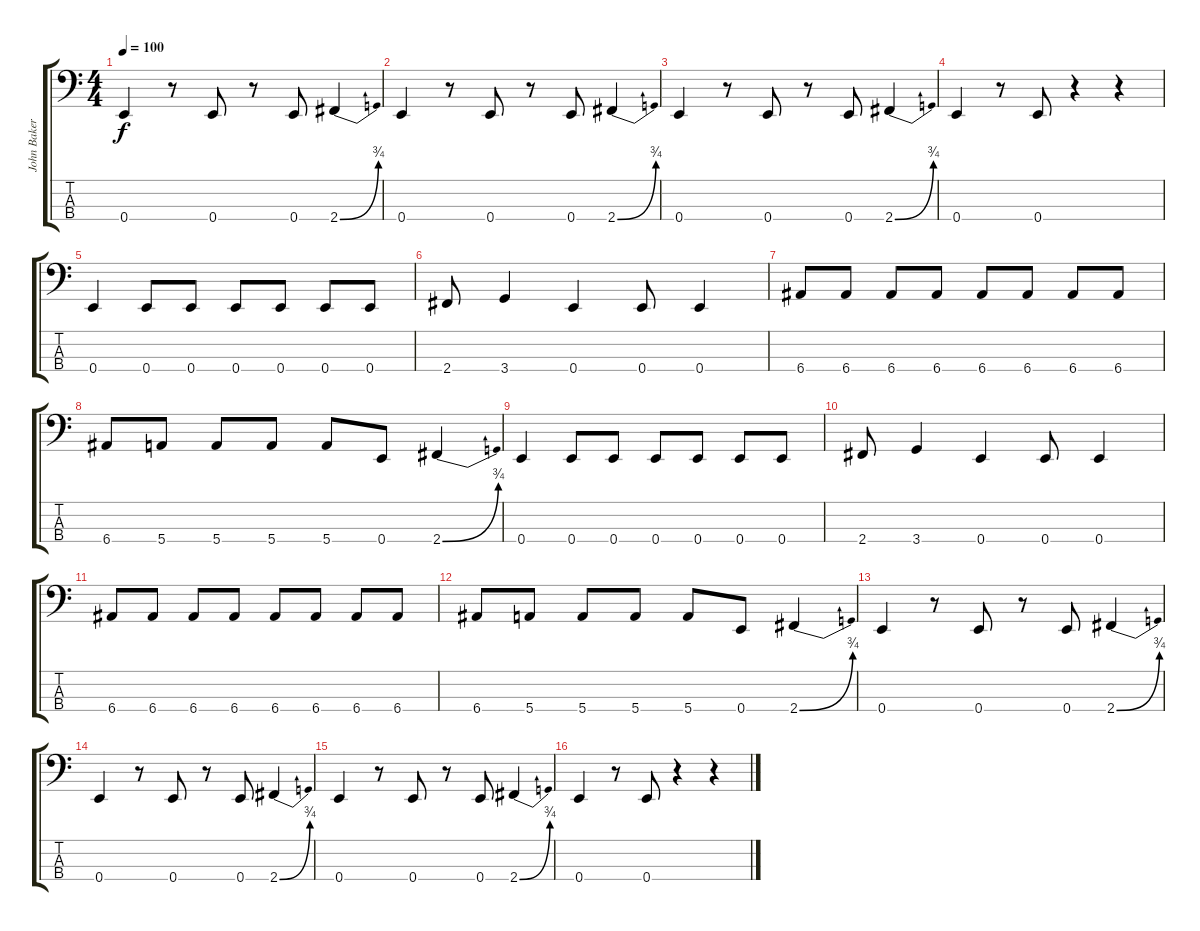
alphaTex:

\track ("John Baker Saunders" "John Baker") {instrument electricbassfinger}
\staff {score tabs}
\tuning (G2 D2 A1 E1) {hide}
\ts (4 4)
\tempo 100
\clef f4
\ks c
0.4.4{dy f} r.8 0.4.8 r.8 0.4.8 2.4{be (bend 0 0 60 3)}.4 |
0.4.4 r.8 0.4.8 r.8 0.4.8 2.4{be (bend 0 0 60 3)}.4 |
0.4.4 r.8 0.4.8 r.8 0.4.8 2.4{be (bend 0 0 60 3)}.4 |
0.4.4 r.8 0.4.8 r.4 r.4 |
0.4.4 0.4.8 0.4.8 0.4.8 0.4.8 0.4.8 0.4.8 |
2.4.8 3.4.4 0.4.4 0.4.8 0.4.4 |
6.4.8 6.4.8 6.4.8 6.4.8 6.4.8 6.4.8 6.4.8 6.4.8 |
6.4.8 5.4.8 5.4.8 5.4.8 5.4.8 0.4.8 2.4{be (bend 0 0 60 3)}.4 |
0.4.4 0.4.8 0.4.8 0.4.8 0.4.8 0.4.8 0.4.8 |
2.4.8 3.4.4 0.4.4 0.4.8 0.4.4 |
6.4.8 6.4.8 6.4.8 6.4.8 6.4.8 6.4.8 6.4.8 6.4.8 |
6.4.8 5.4.8 5.4.8 5.4.8 5.4.8 0.4.8 2.4{be (bend 0 0 60 3)}.4 |
0.4.4 r.8 0.4.8 r.8 0.4.8 2.4{be (bend 0 0 60 3)}.4 |
0.4.4 r.8 0.4.8 r.8 0.4.8 2.4{be (bend 0 0 60 3)}.4 |
0.4.4 r.8 0.4.8 r.8 0.4.8 2.4{be (bend 0 0 60 3)}.4 |
0.4.4 r.8 0.4.8 r.4 r.4
